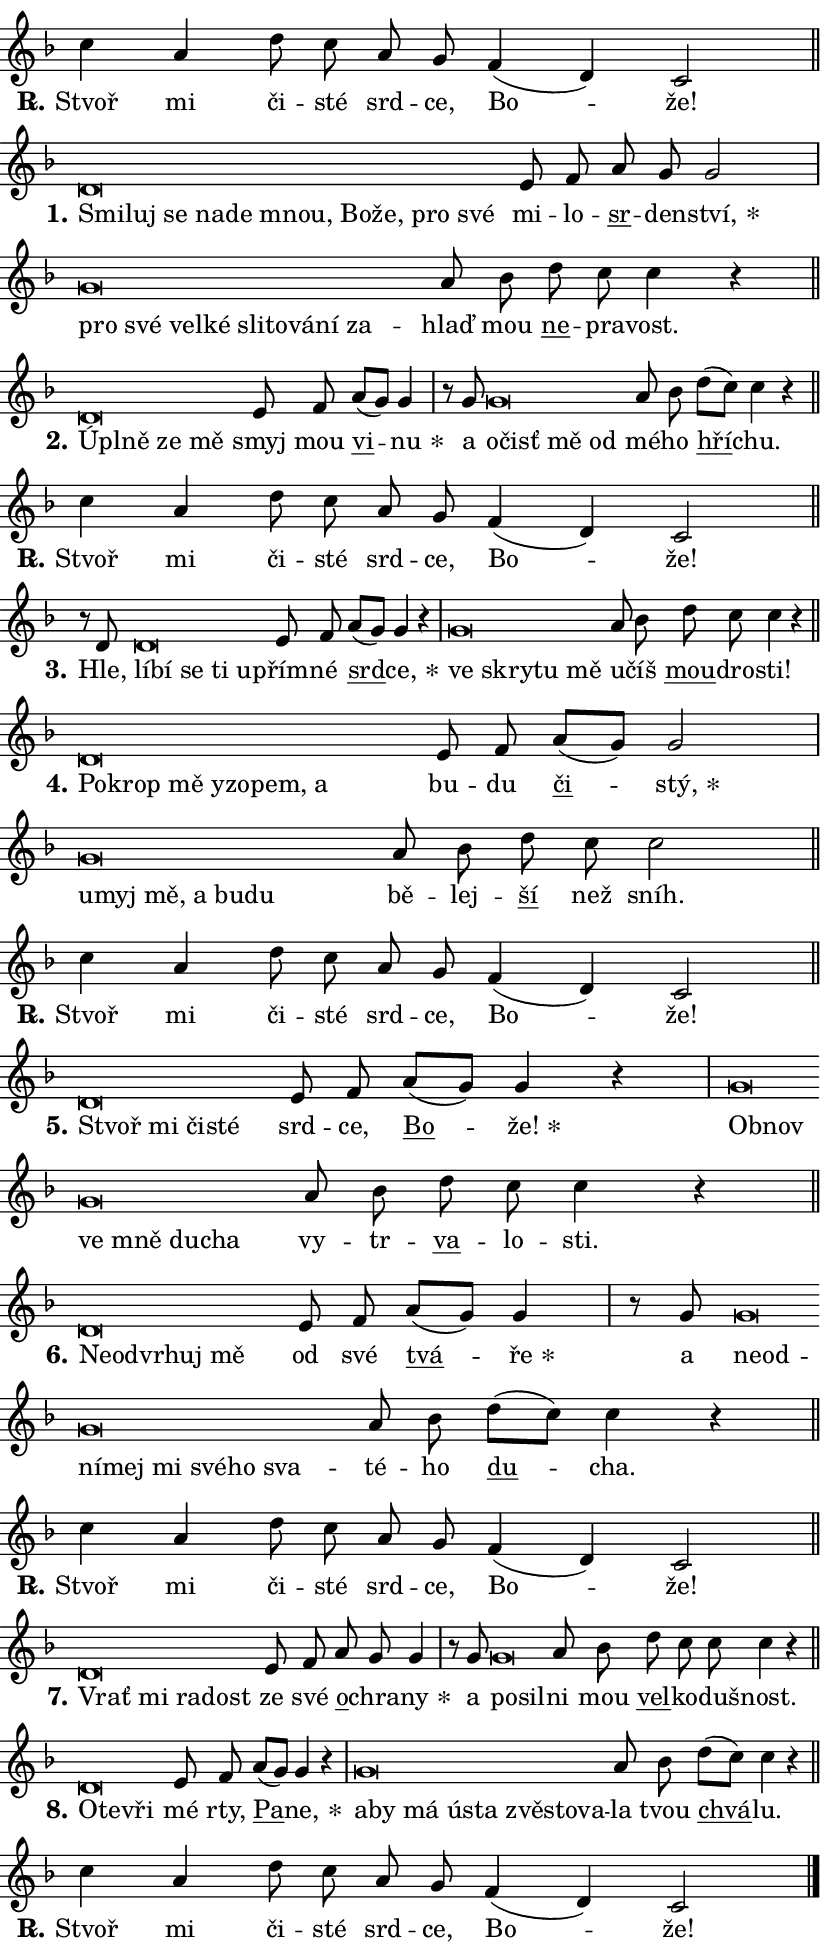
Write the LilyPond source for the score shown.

\version "2.24.0"
\header { tagline = "" }
\paper {
  indent = 0\cm
  top-margin = 0\cm
  right-margin = 0.13\cm % to fit lyric hyphens
  bottom-margin = 0\cm
  left-margin = 0\cm
  paper-width = 14\cm
  page-breaking = #ly:one-page-breaking
  system-system-spacing.basic-distance = #11
  score-system-spacing.basic-distance = #11
  ragged-last = ##f
}


%% Author: Thomas Morley
%% https://lists.gnu.org/archive/html/lilypond-user/2020-05/msg00002.html
#(define (line-position grob)
"Returns position of @var[grob} in current system:
   @code{'start}, if at first time-step
   @code{'end}, if at last time-step
   @code{'middle} otherwise
"
  (let* ((col (ly:item-get-column grob))
         (ln (ly:grob-object col 'left-neighbor))
         (rn (ly:grob-object col 'right-neighbor))
         (col-to-check-left (if (ly:grob? ln) ln col))
         (col-to-check-right (if (ly:grob? rn) rn col))
         (break-dir-left
           (and
             (ly:grob-property col-to-check-left 'non-musical #f)
             (ly:item-break-dir col-to-check-left)))
         (break-dir-right
           (and
             (ly:grob-property col-to-check-right 'non-musical #f)
             (ly:item-break-dir col-to-check-right))))
        (cond ((eqv? 1 break-dir-left) 'start)
              ((eqv? -1 break-dir-right) 'end)
              (else 'middle))))

#(define (tranparent-at-line-position vctor)
  (lambda (grob)
  "Relying on @code{line-position} select the relevant enry from @var{vctor}.
Used to determine transparency,"
    (case (line-position grob)
      ((end) (not (vector-ref vctor 0)))
      ((middle) (not (vector-ref vctor 1)))
      ((start) (not (vector-ref vctor 2))))))

noteHeadBreakVisibility =
#(define-music-function (break-visibility)(vector?)
"Makes @code{NoteHead}s transparent relying on @var{break-visibility}"
#{
  \override NoteHead.transparent =
    #(tranparent-at-line-position break-visibility)
#})

#(define delete-ledgers-for-transparent-note-heads
  (lambda (grob)
    "Reads whether a @code{NoteHead} is transparent.
If so this @code{NoteHead} is removed from @code{'note-heads} from
@var{grob}, which is supposed to be @code{LedgerLineSpanner}.
As a result ledgers are not printed for this @code{NoteHead}"
    (let* ((nhds-array (ly:grob-object grob 'note-heads))
           (nhds-list
             (if (ly:grob-array? nhds-array)
                 (ly:grob-array->list nhds-array)
                 '()))
           ;; Relies on the transparent-property being done before
           ;; Staff.LedgerLineSpanner.after-line-breaking is executed.
           ;; This is fragile ...
           (to-keep
             (remove
               (lambda (nhd)
                 (ly:grob-property nhd 'transparent #f))
               nhds-list)))
      ;; TODO find a better method to iterate over grob-arrays, similiar
      ;; to filter/remove etc for lists
      ;; For now rebuilt from scratch
      (set! (ly:grob-object grob 'note-heads)  '())
      (for-each
        (lambda (nhd)
          (ly:pointer-group-interface::add-grob grob 'note-heads nhd))
        to-keep))))

squashNotes = {
  \override NoteHead.X-extent = #'(-0.2 . 0.2)
  \override NoteHead.Y-extent = #'(-0.75 . 0)
  \override NoteHead.stencil =
    #(lambda (grob)
       (let ((pos (ly:grob-property grob 'staff-position)))
         (begin
           (if (< pos -7) (display "ERROR: Lower brevis then expected\n") (display ""))
           (if (<= pos -6) ly:text-interface::print ly:note-head::print))))
}
unSquashNotes = {
  \revert NoteHead.X-extent
  \revert NoteHead.Y-extent
  \revert NoteHead.stencil
}

hideNotes = \noteHeadBreakVisibility #begin-of-line-visible
unHideNotes = \noteHeadBreakVisibility #all-visible

% work-around for resetting accidentals
% https://lilypond.org/doc/v2.23/Documentation/notation/displaying-rhythms#unmetered-music
cadenzaMeasure = {
  \cadenzaOff
  \partial 1024 s1024
  \cadenzaOn
}

#(define-markup-command (accent layout props text) (markup?)
  "Underline accented syllable"
  (interpret-markup layout props
    #{\markup \override #'(offset . 4.3) \underline { #text }#}))

responsum = \markup \concat {
  "R" \hspace #-1.05 \path #0.1 #'((moveto 0 0.07) (lineto 0.9 0.8)) \hspace #0.05 "."
}

spaceSize = #0.6828661417322834 % exact space size for TeX Gyre Schola

\layout {
  \context {
    \Staff
    \remove "Time_signature_engraver"
    \override LedgerLineSpanner.after-line-breaking = #delete-ledgers-for-transparent-note-heads
  }
  \context {
    \Lyrics {
      \override LyricSpace.minimum-distance = \spaceSize
      \override LyricText.font-name = #"TeX Gyre Schola"
      \override LyricText.font-size = 1
      \override StanzaNumber.font-name = #"TeX Gyre Schola Bold"
      \override StanzaNumber.font-size = 1
    }
  }
  \context {
    \Score 
    \override NoteHead.text =
      #(lambda (grob) 
        (let ((pos (ly:grob-property grob 'staff-position)))
          #{\markup {
            \combine
              \halign #-0.55 \raise #(if (= pos -6) 0 0.5) \override #'(thickness . 2) \draw-line #'(3.2 . 0)
              \musicglyph "noteheads.sM1"
          }#}))
  }
}

% magnetic-lyrics.ily
%
%   written by
%     Jean Abou Samra <jean@abou-samra.fr>
%     Werner Lemberg <wl@gnu.org>
%
%   adapted by
%     Jiri Hon <jiri.hon@gmail.com>
%
% Version 2022-Apr-15

% https://www.mail-archive.com/lilypond-user@gnu.org/msg149350.html

#(define (Left_hyphen_pointer_engraver context)
   "Collect syllable-hyphen-syllable occurrences in lyrics and store
them in properties.  This engraver only looks to the left.  For
example, if the lyrics input is @code{foo -- bar}, it does the
following.

@itemize @bullet
@item
Set the @code{text} property of the @code{LyricHyphen} grob between
@q{foo} and @q{bar} to @code{foo}.

@item
Set the @code{left-hyphen} property of the @code{LyricText} grob with
text @q{foo} to the @code{LyricHyphen} grob between @q{foo} and
@q{bar}.
@end itemize

Use this auxiliary engraver in combination with the
@code{lyric-@/text::@/apply-@/magnetic-@/offset!} hook."
   (let ((hyphen #f)
         (text #f))
     (make-engraver
      (acknowledgers
       ((lyric-syllable-interface engraver grob source-engraver)
        (set! text grob)))
      (end-acknowledgers
       ((lyric-hyphen-interface engraver grob source-engraver)
        ;(when (not (grob::has-interface grob 'lyric-space-interface))
          (set! hyphen grob)));)
      ((stop-translation-timestep engraver)
       (when (and text hyphen)
         (ly:grob-set-object! text 'left-hyphen hyphen))
       (set! text #f)
       (set! hyphen #f)))))

#(define (lyric-text::apply-magnetic-offset! grob)
   "If the space between two syllables is less than the value in
property @code{LyricText@/.details@/.squash-threshold}, move the right
syllable to the left so that it gets concatenated with the left
syllable.

Use this function as a hook for
@code{LyricText@/.after-@/line-@/breaking} if the
@code{Left_@/hyphen_@/pointer_@/engraver} is active."
   (let ((hyphen (ly:grob-object grob 'left-hyphen #f)))
     (when hyphen
       (let ((left-text (ly:spanner-bound hyphen LEFT)))
         (when (grob::has-interface left-text 'lyric-syllable-interface)
           (let* ((common (ly:grob-common-refpoint grob left-text X))
                  (this-x-ext (ly:grob-extent grob common X))
                  (left-x-ext
                   (begin
                     ;; Trigger magnetism for left-text.
                     (ly:grob-property left-text 'after-line-breaking)
                     (ly:grob-extent left-text common X)))
                  ;; `delta` is the gap width between two syllables.
                  (delta (- (interval-start this-x-ext)
                            (interval-end left-x-ext)))
                  (details (ly:grob-property grob 'details))
                  (threshold (assoc-get 'squash-threshold details 0.2)))
             (when (< delta threshold)
               (let* (;; We have to manipulate the input text so that
                      ;; ligatures crossing syllable boundaries are not
                      ;; disabled.  For languages based on the Latin
                      ;; script this is essentially a beautification.
                      ;; However, for non-Western scripts it can be a
                      ;; necessity.
                      (lt (ly:grob-property left-text 'text))
                      (rt (ly:grob-property grob 'text))
                      (is-space (grob::has-interface hyphen 'lyric-space-interface))
                      (space (if is-space " " ""))
                      (extra-delta (if is-space spaceSize 0))
                      ;; Append new syllable.
                      (ltrt-space (if (and (string? lt) (string? rt))
                                (string-append lt space rt)
                                (make-concat-markup (list lt space rt))))
                      ;; Right-align `ltrt` to the right side.
                      (ltrt-space-markup (grob-interpret-markup
                               grob
                               (make-translate-markup
                                (cons (interval-length this-x-ext) 0)
                                (make-right-align-markup ltrt-space)))))
                 (begin
                   ;; Don't print `left-text`.
                   (ly:grob-set-property! left-text 'stencil #f)
                   ;; Set text and stencil (which holds all collected
                   ;; syllables so far) and shift it to the left.
                   (ly:grob-set-property! grob 'text ltrt-space)
                   (ly:grob-set-property! grob 'stencil ltrt-space-markup)
                   (ly:grob-translate-axis! grob (- (- delta extra-delta)) X))))))))))


#(define (lyric-hyphen::displace-bounds-first grob)
   ;; Make very sure this callback isn't triggered too early.
   (let ((left (ly:spanner-bound grob LEFT))
         (right (ly:spanner-bound grob RIGHT)))
     (ly:grob-property left 'after-line-breaking)
     (ly:grob-property right 'after-line-breaking)
     (ly:lyric-hyphen::print grob)))

squashThreshold = #0.4

\layout {
  \context {
    \Lyrics
    \consists #Left_hyphen_pointer_engraver
    \override LyricText.after-line-breaking =
      #lyric-text::apply-magnetic-offset!
    \override LyricHyphen.stencil = #lyric-hyphen::displace-bounds-first
    \override LyricText.details.squash-threshold = \squashThreshold
    \override LyricHyphen.minimum-distance = 0
    \override LyricHyphen.minimum-length = \squashThreshold
  }
}

squashText = \override LyricText.details.squash-threshold = 9999
unSquashText = \override LyricText.details.squash-threshold = \squashThreshold

leftText = \override LyricText.self-alignment-X = #LEFT
unLeftText = \revert LyricText.self-alignment-X

starOffset = #(lambda (grob) 
                (let ((x_offset (ly:self-alignment-interface::aligned-on-x-parent grob)))
                  (if (= x_offset 0) 0 (+ x_offset 1.2))))

star = #(define-music-function (syllable)(string?)
"Append star separator at the end of a syllable"
#{
  \once \override LyricText.X-offset = #starOffset
  \lyricmode { \markup {
    #syllable
    \override #'((font-name . "TeX Gyre Schola Bold")) \hspace #0.2 \lower #0.65 \larger "*"
  } }
#})

starAccent = #(define-music-function (syllable)(string?)
"Append star separator at the end of a syllable and make accent"
#{
  \once \override LyricText.X-offset = #starOffset
  \lyricmode { \markup {
    \accent #syllable
    \override #'((font-name . "TeX Gyre Schola Bold")) \hspace #0.2 \lower #0.65 \larger "*"
  } }
#})

breath = #(define-music-function (syllable)(string?)
"Append breathing indicator at the end of a syllable"
#{
  \lyricmode { \markup { #syllable "+" } }
#})

optionalBreath = #(define-music-function (syllable)(string?)
"Append optional breathing indicator at the end of a syllable"
#{
  \lyricmode { \markup { #syllable "(+)" } }
#})


\score {
    <<
        \new Voice = "melody" { \cadenzaOn \key f \major \relative { c''4 a d8 c a g \bar "" f4( d) c2 \cadenzaMeasure \bar "||" \break } }
        \new Lyrics \lyricsto "melody" { \lyricmode { \set stanza = \responsum
Stvoř mi či -- sté srd -- ce, Bo -- že! } }
    >>
    \layout {}
}

\score {
    <<
        \new Voice = "melody" { \cadenzaOn \key f \major \relative { \squashNotes d'\breve*1/16 \hideNotes \breve*1/16 \bar "" \breve*1/16 \bar "" \breve*1/16 \bar "" \breve*1/16 \bar "" \breve*1/16 \bar "" \breve*1/16 \bar "" \breve*1/16 \bar "" \breve*1/16 \breve*1/16 \bar "" \unHideNotes \unSquashNotes e8 f \bar "" a g g2 \cadenzaMeasure \bar "|" \squashNotes g\breve*1/16 \hideNotes \breve*1/16 \bar "" \breve*1/16 \bar "" \breve*1/16 \bar "" \breve*1/16 \bar "" \breve*1/16 \bar "" \breve*1/16 \bar "" \breve*1/16 \breve*1/16 \bar "" \unHideNotes \unSquashNotes a8 bes \bar "" d c c4 r \cadenzaMeasure \bar "||" \break } }
        \new Lyrics \lyricsto "melody" { \lyricmode { \set stanza = "1."
\leftText Smi -- \squashText luj se na -- de mnou, Bo -- že, pro své \unLeftText \unSquashText mi -- lo -- \markup \accent sr -- den -- \star ství, \leftText pro \squashText své vel -- ké sli -- to -- vá -- ní za -- \unLeftText \unSquashText hlaď mou \markup \accent ne -- pra -- vost. } }
    >>
    \layout {}
}

\score {
    <<
        \new Voice = "melody" { \cadenzaOn \key f \major \relative { \squashNotes d'\breve*1/16 \hideNotes \breve*1/16 \bar "" \breve*1/16 \breve*1/16 \bar "" \unHideNotes \unSquashNotes e8 f \bar "" a[( g)] g4 \cadenzaMeasure \bar "|" r8 g8 \squashNotes g\breve*1/16 \hideNotes \breve*1/16 \bar "" \breve*1/16 \breve*1/16 \bar "" \unHideNotes \unSquashNotes a8 bes \bar "" d[( c)] c4 r \cadenzaMeasure \bar "||" \break } }
        \new Lyrics \lyricsto "melody" { \lyricmode { \set stanza = "2."
\leftText Úpl -- \squashText ně ze mě \unLeftText \unSquashText smyj mou \markup \accent vi -- \star nu a \leftText o -- \squashText čisť mě od \unLeftText \unSquashText mé -- ho \markup \accent hří -- chu. } }
    >>
    \layout {}
}

\score {
    <<
        \new Voice = "melody" { \cadenzaOn \key f \major \relative { c''4 a d8 c a g \bar "" f4( d) c2 \cadenzaMeasure \bar "||" \break } }
        \new Lyrics \lyricsto "melody" { \lyricmode { \set stanza = \responsum
Stvoř mi či -- sté srd -- ce, Bo -- že! } }
    >>
    \layout {}
}

\score {
    <<
        \new Voice = "melody" { \cadenzaOn \key f \major \relative { r8 d'8 \squashNotes d\breve*1/16 \hideNotes \breve*1/16 \bar "" \breve*1/16 \bar "" \breve*1/16 \breve*1/16 \bar "" \unHideNotes \unSquashNotes e8 f \bar "" a[( g)] g4 r \cadenzaMeasure \bar "|" \squashNotes g\breve*1/16 \hideNotes \breve*1/16 \bar "" \breve*1/16 \breve*1/16 \bar "" \unHideNotes \unSquashNotes a8 bes \bar "" d c c4 r \cadenzaMeasure \bar "||" \break } }
        \new Lyrics \lyricsto "melody" { \lyricmode { \set stanza = "3."
Hle, \leftText lí -- \squashText bí se ti u -- \unLeftText \unSquashText přím -- né \markup \accent srd -- \star ce, \leftText ve \squashText skry -- tu mě \unLeftText \unSquashText u -- číš \markup \accent mou -- dro -- sti! } }
    >>
    \layout {}
}

\score {
    <<
        \new Voice = "melody" { \cadenzaOn \key f \major \relative { \squashNotes d'\breve*1/16 \hideNotes \breve*1/16 \bar "" \breve*1/16 \bar "" \breve*1/16 \bar "" \breve*1/16 \bar "" \breve*1/16 \breve*1/16 \bar "" \unHideNotes \unSquashNotes e8 f \bar "" a[( g)] g2 \cadenzaMeasure \bar "|" \squashNotes g\breve*1/16 \hideNotes \breve*1/16 \bar "" \breve*1/16 \bar "" \breve*1/16 \bar "" \breve*1/16 \breve*1/16 \bar "" \unHideNotes \unSquashNotes a8 bes \bar "" d c c2 \cadenzaMeasure \bar "||" \break } }
        \new Lyrics \lyricsto "melody" { \lyricmode { \set stanza = "4."
\leftText Po -- \squashText krop mě y -- zo -- pem, a \unLeftText \unSquashText bu -- du \markup \accent či -- \star stý, \leftText u -- \squashText myj mě, a bu -- du \unLeftText \unSquashText bě -- lej -- \markup \accent ší než sníh. } }
    >>
    \layout {}
}

\score {
    <<
        \new Voice = "melody" { \cadenzaOn \key f \major \relative { c''4 a d8 c a g \bar "" f4( d) c2 \cadenzaMeasure \bar "||" \break } }
        \new Lyrics \lyricsto "melody" { \lyricmode { \set stanza = \responsum
Stvoř mi či -- sté srd -- ce, Bo -- že! } }
    >>
    \layout {}
}

\score {
    <<
        \new Voice = "melody" { \cadenzaOn \key f \major \relative { \squashNotes d'\breve*1/16 \hideNotes \breve*1/16 \bar "" \breve*1/16 \breve*1/16 \bar "" \unHideNotes \unSquashNotes e8 f \bar "" a[( g)] g4 r \cadenzaMeasure \bar "|" \squashNotes g\breve*1/16 \hideNotes \breve*1/16 \bar "" \breve*1/16 \bar "" \breve*1/16 \bar "" \breve*1/16 \breve*1/16 \bar "" \unHideNotes \unSquashNotes a8 bes \bar "" d c c4 r \cadenzaMeasure \bar "||" \break } }
        \new Lyrics \lyricsto "melody" { \lyricmode { \set stanza = "5."
\leftText Stvoř \squashText mi či -- sté \unLeftText \unSquashText srd -- ce, \markup \accent Bo -- \star že! \leftText Ob -- \squashText nov ve mně du -- cha \unLeftText \unSquashText vy -- tr -- \markup \accent va -- lo -- sti. } }
    >>
    \layout {}
}

\score {
    <<
        \new Voice = "melody" { \cadenzaOn \key f \major \relative { \squashNotes d'\breve*1/16 \hideNotes \breve*1/16 \bar "" \breve*1/16 \bar "" \breve*1/16 \breve*1/16 \bar "" \unHideNotes \unSquashNotes e8 f \bar "" a[( g)] g4 \cadenzaMeasure \bar "|" r8 g8 \squashNotes g\breve*1/16 \hideNotes \breve*1/16 \bar "" \breve*1/16 \bar "" \breve*1/16 \bar "" \breve*1/16 \bar "" \breve*1/16 \bar "" \breve*1/16 \breve*1/16 \bar "" \unHideNotes \unSquashNotes a8 bes \bar "" d[( c)] c4 r \cadenzaMeasure \bar "||" \break } }
        \new Lyrics \lyricsto "melody" { \lyricmode { \set stanza = "6."
\leftText Ne -- \squashText od -- vr -- huj mě \unLeftText \unSquashText od své \markup \accent tvá -- \star ře a \leftText ne -- \squashText od -- ní -- mej mi své -- ho sva -- \unLeftText \unSquashText té -- ho \markup \accent du -- cha. } }
    >>
    \layout {}
}

\score {
    <<
        \new Voice = "melody" { \cadenzaOn \key f \major \relative { c''4 a d8 c a g \bar "" f4( d) c2 \cadenzaMeasure \bar "||" \break } }
        \new Lyrics \lyricsto "melody" { \lyricmode { \set stanza = \responsum
Stvoř mi či -- sté srd -- ce, Bo -- že! } }
    >>
    \layout {}
}

\score {
    <<
        \new Voice = "melody" { \cadenzaOn \key f \major \relative { \squashNotes d'\breve*1/16 \hideNotes \breve*1/16 \bar "" \breve*1/16 \breve*1/16 \bar "" \unHideNotes \unSquashNotes e8 f \bar "" a g g4 \cadenzaMeasure \bar "|" r8 g8 \squashNotes g\breve*1/16 \hideNotes \breve*1/16 \bar "" \unHideNotes \unSquashNotes a8 bes \bar "" d c c c4 r \cadenzaMeasure \bar "||" \break } }
        \new Lyrics \lyricsto "melody" { \lyricmode { \set stanza = "7."
\leftText Vrať \squashText mi ra -- dost \unLeftText \unSquashText ze své \markup \accent o -- chra -- \star ny a \leftText po -- \squashText sil -- \unLeftText \unSquashText ni mou \markup \accent vel -- ko -- du -- šnost. } }
    >>
    \layout {}
}

\score {
    <<
        \new Voice = "melody" { \cadenzaOn \key f \major \relative { \squashNotes d'\breve*1/16 \hideNotes \breve*1/16 \breve*1/16 \bar "" \unHideNotes \unSquashNotes e8 f \bar "" a[( g)] g4 r \cadenzaMeasure \bar "|" \squashNotes g\breve*1/16 \hideNotes \breve*1/16 \bar "" \breve*1/16 \bar "" \breve*1/16 \bar "" \breve*1/16 \bar "" \breve*1/16 \bar "" \breve*1/16 \breve*1/16 \bar "" \unHideNotes \unSquashNotes a8 bes \bar "" d[( c)] c4 r \cadenzaMeasure \bar "||" \break } }
        \new Lyrics \lyricsto "melody" { \lyricmode { \set stanza = "8."
\leftText O -- \squashText te -- vři \unLeftText \unSquashText mé rty, \markup \accent Pa -- \star ne, \leftText a -- \squashText by má ú -- sta zvě -- sto -- va -- \unLeftText \unSquashText la tvou \markup \accent chvá -- lu. } }
    >>
    \layout {}
}

\score {
    <<
        \new Voice = "melody" { \cadenzaOn \key f \major \relative { c''4 a d8 c a g \bar "" f4( d) c2 \cadenzaMeasure \bar "||" \break } \bar "|." }
        \new Lyrics \lyricsto "melody" { \lyricmode { \set stanza = \responsum
Stvoř mi či -- sté srd -- ce, Bo -- že! } }
    >>
    \layout {}
}
